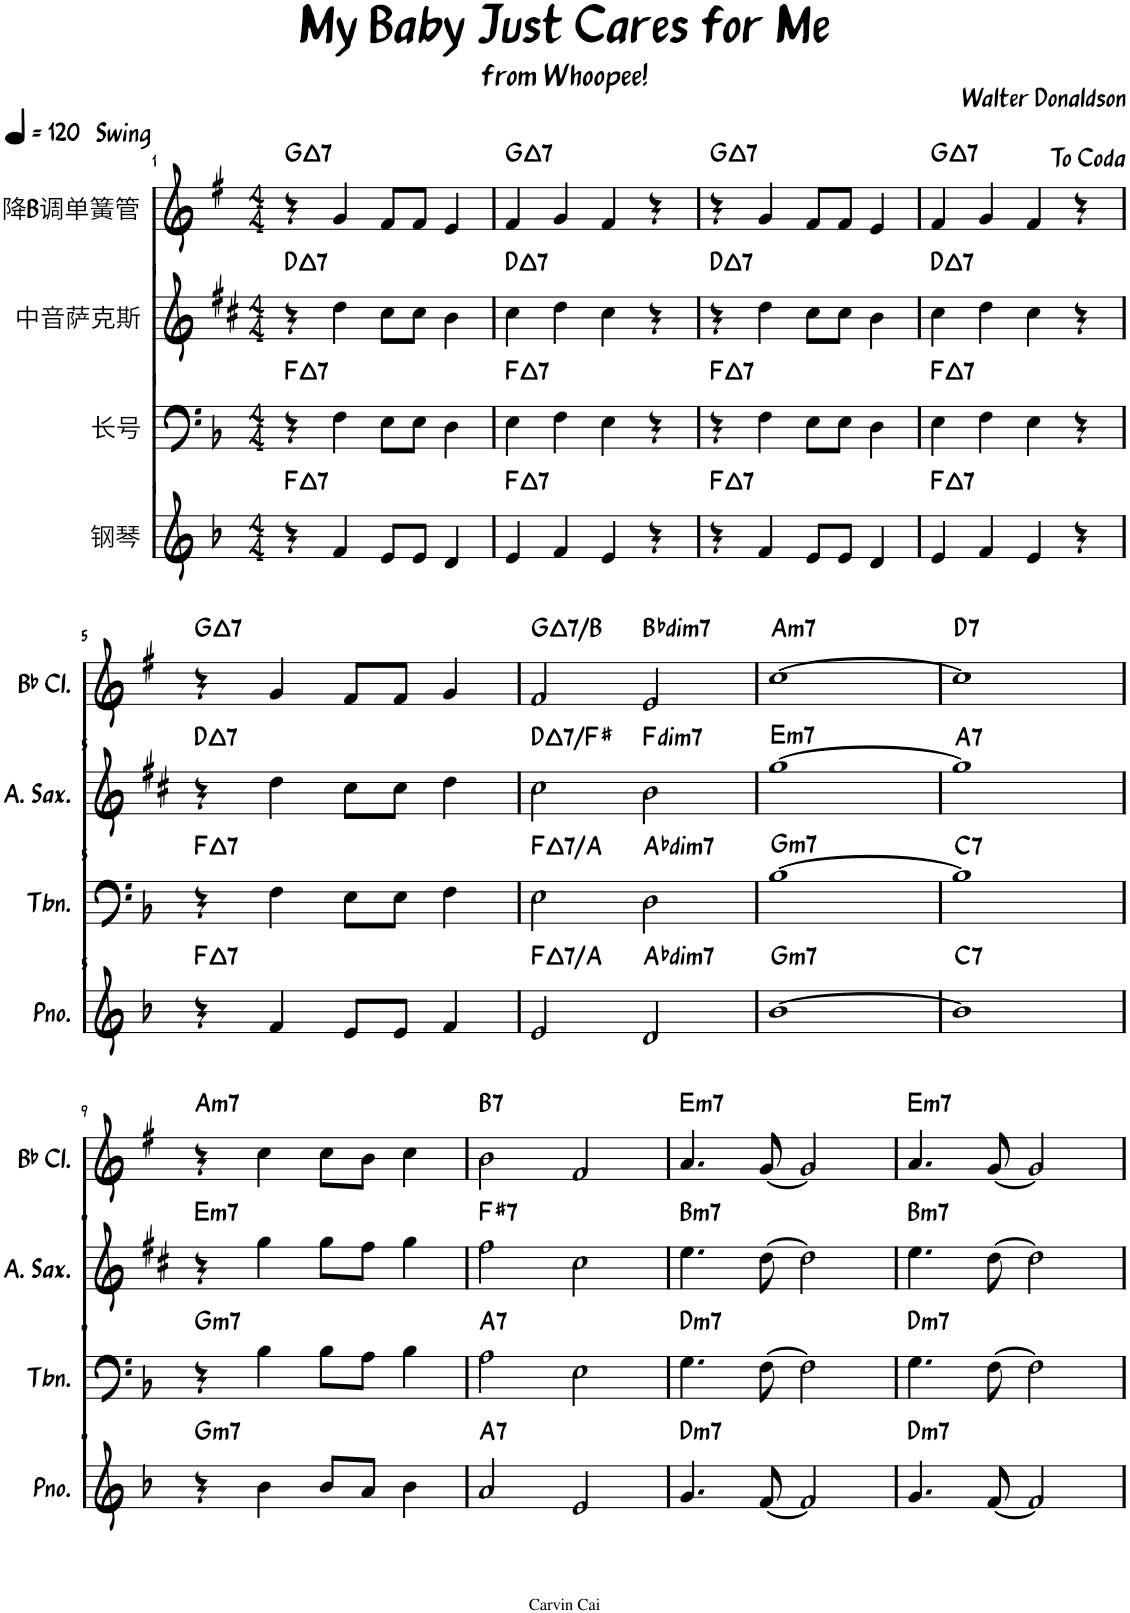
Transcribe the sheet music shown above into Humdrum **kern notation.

**kern	**harte	**kern	**harte	**kern	**harte	**kern	**harte
*part4	*part4	*part3	*part3	*part2	*part2	*part1	*part1
*staff4	*	*staff3	*	*staff2	*	*staff1	*
*I"钢琴	*	*I"长号	*	*I"中音萨克斯	*	*I"降B调单簧管	*
*clefG2	*	*clefF4	*	*clefG2	*	*clefG2	*
*	*	*	*	*Trd5c9	*	*Trd1c2	*
*k[b-]	*	*k[b-]	*	*k[f#c#]	*	*k[f#]	*
*M4/4	*	*M4/4	*	*M4/4	*	*M4/4	*
*MM120	*	*MM120	*	*MM120	*	*MM120	*
=1	=1	=1	=1	=1	=1	=1	=1
!	!LO:H:kt=7	!	!LO:H:kt=7	!	!LO:H:kt=7	!LO:TX:a:B:t=Swing	!LO:H:kt=7
4r	F:maj7	4r	F:maj7	4r	D:maj7	4r	G:maj7
4f/	.	4F\	.	4dd\	.	4g/	.
8e/L	.	8E\L	.	8cc#\L	.	8f#/L	.
8e/J	.	8E\J	.	8cc#\J	.	8f#/J	.
4d/	.	4D\	.	4b\	.	4e/	.
=2	=2	=2	=2	=2	=2	=2	=2
!	!LO:H:kt=7	!	!LO:H:kt=7	!	!LO:H:kt=7	!	!LO:H:kt=7
4e/	F:maj7	4E\	F:maj7	4cc#\	D:maj7	4f#/	G:maj7
4f/	.	4F\	.	4dd\	.	4g/	.
4e/	.	4E\	.	4cc#\	.	4f#/	.
4r	.	4r	.	4r	.	4r	.
=3	=3	=3	=3	=3	=3	=3	=3
!	!LO:H:kt=7	!	!LO:H:kt=7	!	!LO:H:kt=7	!	!LO:H:kt=7
4r	F:maj7	4r	F:maj7	4r	D:maj7	4r	G:maj7
4f/	.	4F\	.	4dd\	.	4g/	.
8e/L	.	8E\L	.	8cc#\L	.	8f#/L	.
8e/J	.	8E\J	.	8cc#\J	.	8f#/J	.
4d/	.	4D\	.	4b\	.	4e/	.
=4	=4	=4	=4	=4	=4	=4	=4
!	!LO:H:kt=7	!	!LO:H:kt=7	!	!LO:H:kt=7	!	!LO:H:kt=7
4e/	F:maj7	4E\	F:maj7	4cc#\	D:maj7	4f#/	G:maj7
4f/	.	4F\	.	4dd\	.	4g/	.
4e/	.	4E\	.	4cc#\	.	4f#/	.
4r	.	4r	.	4r	.	4r	.
!!LO:LB:g=z
=5	=5	=5	=5	=5	=5	=5	=5
!	!LO:H:kt=7	!	!LO:H:kt=7	!	!LO:H:kt=7	!	!LO:H:kt=7
4r	F:maj7	4r	F:maj7	4r	D:maj7	4r	G:maj7
4f/	.	4F\	.	4dd\	.	4g/	.
8e/L	.	8E\L	.	8cc#\L	.	8f#/L	.
8e/J	.	8E\J	.	8cc#\J	.	8f#/J	.
4f/	.	4F\	.	4dd\	.	4g/	.
=6	=6	=6	=6	=6	=6	=6	=6
!	!LO:H:kt=7	!	!LO:H:kt=7	!	!LO:H:kt=7	!	!LO:H:kt=7
2e/	F:maj7/3	2E\	F:maj7/3	2cc#\	D:maj7/3	2f#/	G:maj7/3
!	!LO:H:kt=dim7	!	!LO:H:kt=dim7	!	!LO:H:kt=dim7	!	!LO:H:kt=dim7
2d/	Ab:dim7	2D\	Ab:dim7	2b\	F:dim7	2e/	Bb:dim7
=7	=7	=7	=7	=7	=7	=7	=7
!	!LO:H:kt=m7	!	!LO:H:kt=m7	!	!LO:H:kt=m7	!	!LO:H:kt=m7
[1b-	G:min7	[1B-	G:min7	[1gg	E:min7	[1cc	A:min7
=8	=8	=8	=8	=8	=8	=8	=8
!	!LO:H:kt=7	!	!LO:H:kt=7	!	!LO:H:kt=7	!	!LO:H:kt=7
1b-]	C:7	1B-]	C:7	1gg]	A:7	1cc]	D:7
!!LO:LB:g=z
=9	=9	=9	=9	=9	=9	=9	=9
!	!LO:H:kt=m7	!	!LO:H:kt=m7	!	!LO:H:kt=m7	!	!LO:H:kt=m7
4r	G:min7	4r	G:min7	4r	E:min7	4r	A:min7
4b-\	.	4B-\	.	4gg\	.	4cc\	.
8b-/L	.	8B-\L	.	8gg\L	.	8cc\L	.
8a/J	.	8A\J	.	8ff#\J	.	8b\J	.
4b-\	.	4B-\	.	4gg\	.	4cc\	.
=10	=10	=10	=10	=10	=10	=10	=10
!	!LO:H:kt=7	!	!LO:H:kt=7	!	!LO:H:kt=7	!	!LO:H:kt=7
2a/	A:7	2A\	A:7	2ff#\	F#:7	2b\	B:7
2e/	.	2E\	.	2cc#\	.	2f#/	.
=11	=11	=11	=11	=11	=11	=11	=11
!	!LO:H:kt=m7	!	!LO:H:kt=m7	!	!LO:H:kt=m7	!	!LO:H:kt=m7
4.g/	D:min7	4.G\	D:min7	4.ee\	B:min7	4.a/	E:min7
[8f/	.	[8F\	.	[8dd\	.	[8g/	.
2f/]	.	2F\]	.	2dd\]	.	2g/]	.
=12	=12	=12	=12	=12	=12	=12	=12
!	!LO:H:kt=m7	!	!LO:H:kt=m7	!	!LO:H:kt=m7	!	!LO:H:kt=m7
4.g/	D:min7	4.G\	D:min7	4.ee\	B:min7	4.a/	E:min7
[8f/	.	[8F\	.	[8dd\	.	[8g/	.
2f/]	.	2F\]	.	2dd\]	.	2g/]	.
=	=	=	=	=	=	=	=
*-	*-	*-	*-	*-	*-	*-	*-
